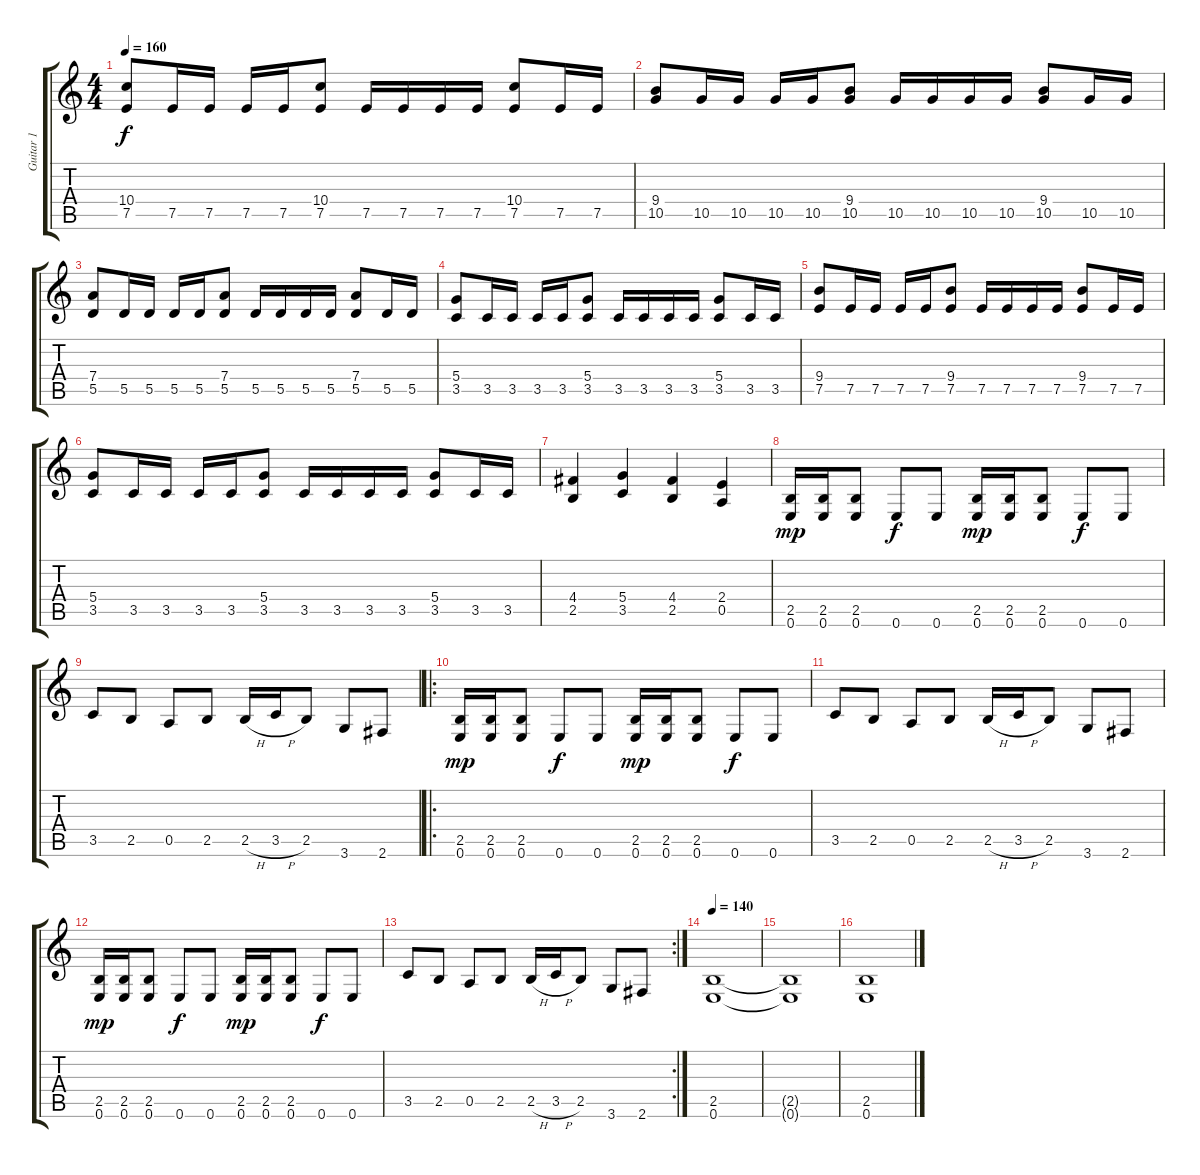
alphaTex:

\track ("Guitar 1" "Guitar 1") {instrument distortionguitar}
\staff {score tabs}
\tuning (E4 B3 G3 D3 A2 E2) {hide}
\ts (4 4)
\tempo 160
\clef g2
\ks c
(10.4 7.5).8{dy f} 7.5.16 7.5.16 7.5.16 7.5.16 (10.4 7.5).8 7.5.16 7.5.16 7.5.16 7.5.16 (10.4 7.5).8 7.5.16 7.5.16 |
(9.4 10.5).8 10.5.16 10.5.16 10.5.16 10.5.16 (9.4 10.5).8 10.5.16 10.5.16 10.5.16 10.5.16 (9.4 10.5).8 10.5.16 10.5.16 |
(7.4 5.5).8 5.5.16 5.5.16 5.5.16 5.5.16 (7.4 5.5).8 5.5.16 5.5.16 5.5.16 5.5.16 (7.4 5.5).8 5.5.16 5.5.16 |
(5.4 3.5).8 3.5.16 3.5.16 3.5.16 3.5.16 (5.4 3.5).8 3.5.16 3.5.16 3.5.16 3.5.16 (5.4 3.5).8 3.5.16 3.5.16 |
(9.4 7.5).8 7.5.16 7.5.16 7.5.16 7.5.16 (9.4 7.5).8 7.5.16 7.5.16 7.5.16 7.5.16 (9.4 7.5).8 7.5.16 7.5.16 |
(5.4 3.5).8 3.5.16 3.5.16 3.5.16 3.5.16 (5.4 3.5).8 3.5.16 3.5.16 3.5.16 3.5.16 (5.4 3.5).8 3.5.16 3.5.16 |
(4.4 2.5).4 (5.4 3.5).4 (4.4 2.5).4 (2.4 0.5).4 |
(2.5 0.6).16{dy mp} (2.5 0.6).16 (2.5 0.6).8 0.6.8{dy f} 0.6.8 (2.5 0.6).16{dy mp} (2.5 0.6).16 (2.5 0.6).8 0.6.8{dy f} 0.6.8 |
3.5.8 2.5.8 0.5.8 2.5.8 2.5{h}.16 3.5{h}.16 2.5.8 3.6.8 2.6.8 |
\ro
(2.5 0.6).16{dy mp} (2.5 0.6).16 (2.5 0.6).8 0.6.8{dy f} 0.6.8 (2.5 0.6).16{dy mp} (2.5 0.6).16 (2.5 0.6).8 0.6.8{dy f} 0.6.8 |
3.5.8 2.5.8 0.5.8 2.5.8 2.5{h}.16 3.5{h}.16 2.5.8 3.6.8 2.6.8 |
(2.5 0.6).16{dy mp} (2.5 0.6).16 (2.5 0.6).8 0.6.8{dy f} 0.6.8 (2.5 0.6).16{dy mp} (2.5 0.6).16 (2.5 0.6).8 0.6.8{dy f} 0.6.8 |
\rc 2
3.5.8 2.5.8 0.5.8 2.5.8 2.5{h}.16 3.5{h}.16 2.5.8 3.6.8 2.6.8 |
\tempo 140
(2.5 0.6).1 |
(2.5{t} 0.6{t}).1 |
(2.5 0.6).1
